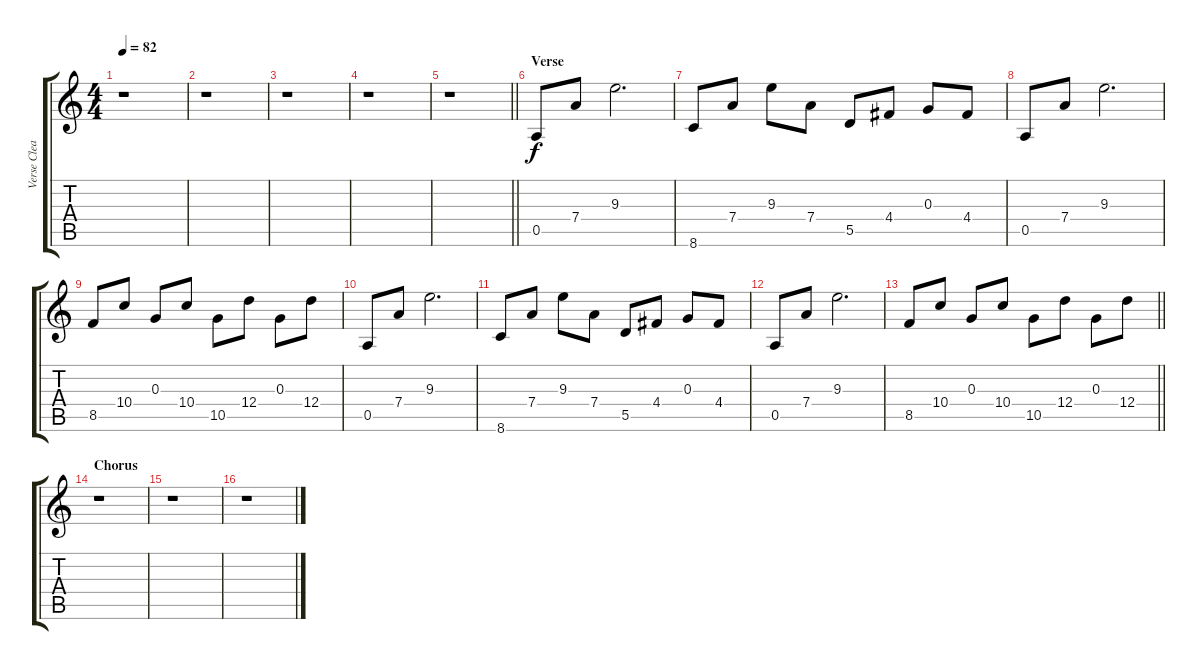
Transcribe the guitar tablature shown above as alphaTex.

\track ("Verse Clean" "Verse Clea") {instrument electricguitarclean}
\staff {score tabs}
\tuning (E4 B3 G3 D3 A2 E2) {hide}
\ts (4 4)
\tempo 82
\clef g2
\ks c
r.1{dy f} |
r.1 |
r.1 |
r.1 |
\barLineRight lightlight
r.1 |
\section ("" "Verse")
0.5.8 7.4.8 9.3.2{d} |
8.6.8 7.4.8 9.3.8 7.4.8 5.5.8 4.4.8 0.3.8 4.4.8 |
0.5.8 7.4.8 9.3.2{d} |
8.5.8 10.4.8 0.3.8 10.4.8 10.5.8 12.4.8 0.3.8 12.4.8 |
0.5.8 7.4.8 9.3.2{d} |
8.6.8 7.4.8 9.3.8 7.4.8 5.5.8 4.4.8 0.3.8 4.4.8 |
0.5.8 7.4.8 9.3.2{d} |
\barLineRight lightlight
8.5.8 10.4.8 0.3.8 10.4.8 10.5.8 12.4.8 0.3.8 12.4.8 |
\section ("" "Chorus")
r.1 |
r.1 |
r.1
